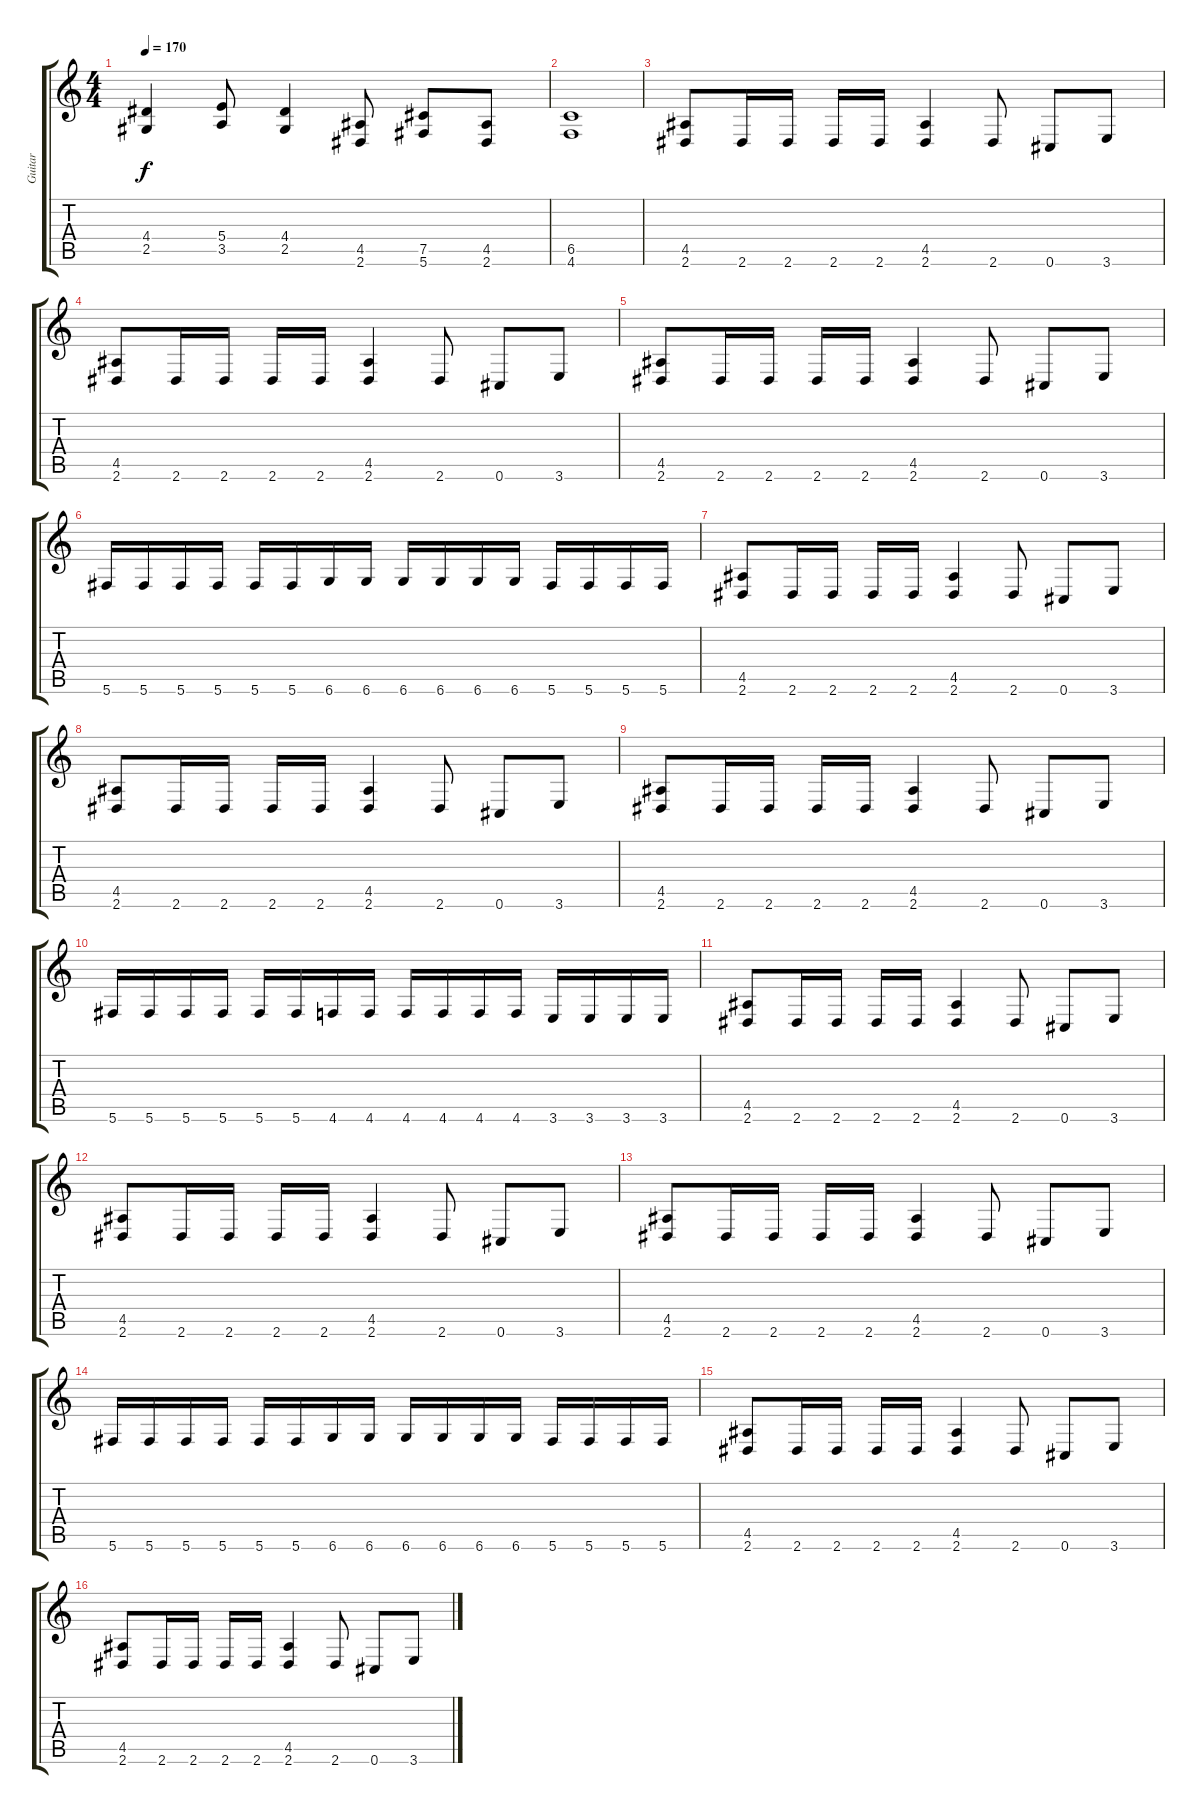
\track ("Guitar" "Guitar") {instrument distortionguitar}
\staff {score tabs}
\tuning (Db4 Ab3 E3 B2 Gb2 Db2) {hide}
\ts (4 4)
\tempo 170
\clef g2
\ks c
(4.4 2.5).4{dy f instrument distortionguitar} (5.4 3.5).8 (4.4 2.5).4 (4.5 2.6).8 (7.5 5.6).8 (4.5 2.6).8 |
(6.5 4.6).1 |
(4.5 2.6).8 2.6.16 2.6.16 2.6.16 2.6.16 (4.5 2.6).4 2.6.8 0.6.8 3.6.8 |
(4.5 2.6).8 2.6.16 2.6.16 2.6.16 2.6.16 (4.5 2.6).4 2.6.8 0.6.8 3.6.8 |
(4.5 2.6).8 2.6.16 2.6.16 2.6.16 2.6.16 (4.5 2.6).4 2.6.8 0.6.8 3.6.8 |
5.6.16 5.6.16 5.6.16 5.6.16 5.6.16 5.6.16 6.6.16 6.6.16 6.6.16 6.6.16 6.6.16 6.6.16 5.6.16 5.6.16 5.6.16 5.6.16 |
(4.5 2.6).8 2.6.16 2.6.16 2.6.16 2.6.16 (4.5 2.6).4 2.6.8 0.6.8 3.6.8 |
(4.5 2.6).8 2.6.16 2.6.16 2.6.16 2.6.16 (4.5 2.6).4 2.6.8 0.6.8 3.6.8 |
(4.5 2.6).8 2.6.16 2.6.16 2.6.16 2.6.16 (4.5 2.6).4 2.6.8 0.6.8 3.6.8 |
5.6.16 5.6.16 5.6.16 5.6.16 5.6.16 5.6.16 4.6.16 4.6.16 4.6.16 4.6.16 4.6.16 4.6.16 3.6.16 3.6.16 3.6.16 3.6.16 |
(4.5 2.6).8 2.6.16 2.6.16 2.6.16 2.6.16 (4.5 2.6).4 2.6.8 0.6.8 3.6.8 |
(4.5 2.6).8 2.6.16 2.6.16 2.6.16 2.6.16 (4.5 2.6).4 2.6.8 0.6.8 3.6.8 |
(4.5 2.6).8 2.6.16 2.6.16 2.6.16 2.6.16 (4.5 2.6).4 2.6.8 0.6.8 3.6.8 |
5.6.16 5.6.16 5.6.16 5.6.16 5.6.16 5.6.16 6.6.16 6.6.16 6.6.16 6.6.16 6.6.16 6.6.16 5.6.16 5.6.16 5.6.16 5.6.16 |
(4.5 2.6).8 2.6.16 2.6.16 2.6.16 2.6.16 (4.5 2.6).4 2.6.8 0.6.8 3.6.8 |
(4.5 2.6).8 2.6.16 2.6.16 2.6.16 2.6.16 (4.5 2.6).4 2.6.8 0.6.8 3.6.8
